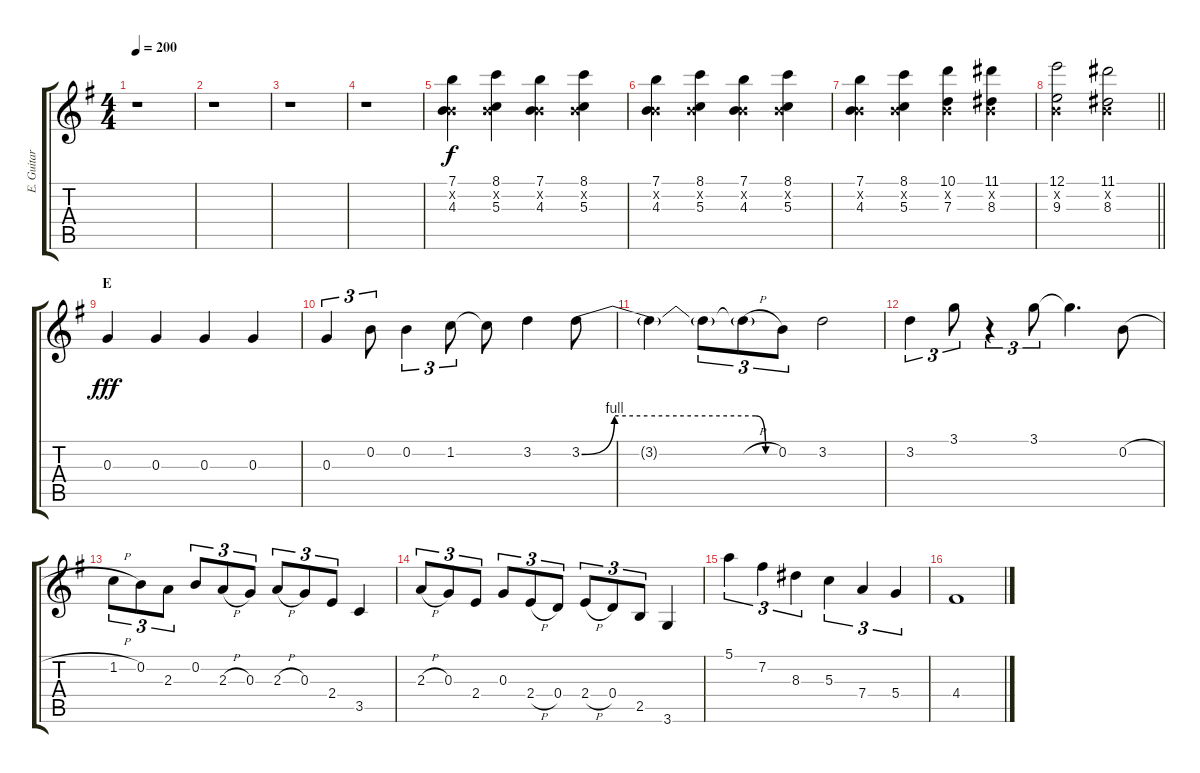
\track ("E. Guitar I" "E. Guitar ") {instrument overdrivenguitar}
\staff {score tabs}
\tuning (E4 B3 G3 D3 A2 E2) {hide}
\ts (4 4)
\tempo 200
\clef g2
\ks g
r.1{dy f} |
r.1 |
r.1 |
r.1 |
(7.1 0.2{x} 4.3).4 (8.1 0.2{x} 5.3).4 (7.1 0.2{x} 4.3).4 (8.1 0.2{x} 5.3).4 |
(7.1 0.2{x} 4.3).4 (8.1 0.2{x} 5.3).4 (7.1 0.2{x} 4.3).4 (8.1 0.2{x} 5.3).4 |
(7.1 0.2{x} 4.3).4 (8.1 0.2{x} 5.3).4 (10.1 0.2{x} 7.3).4 (11.1 0.2{x} 8.3).4 |
\barLineRight lightlight
(12.1 0.2{x} 9.3).2 (11.1 0.2{x} 8.3).2 |
\section ("" "E")
0.3.4{dy fff} 0.3.4 0.3.4 0.3.4 |
0.3.4{tu (3 2)} 0.2.8{tu (3 2)} 0.2.4{tu (3 2)} 1.2.8{tu (3 2)} 1.2{t}.8 3.2.4 3.2{be (custom 0 0 10 4 20 4 53 4 56 0 60 0)}.8 |
3.2{t}.4 3.2{t}.8{tu (3 2)} 3.2{h t}.8{tu (3 2)} 0.2.8{tu (3 2)} 3.2.2 |
3.2.4{tu (3 2)} 3.1.8{tu (3 2)} r.4{tu (3 2)} 3.1.8{tu (3 2)} 3.1{t}.4{d} 0.2{h}.8{balance 0} |
1.2{h}.8{tu (3 2)} 0.2.8{tu (3 2)} 2.3.8{tu (3 2)} 0.2.8{tu (3 2)} 2.3{h}.8{tu (3 2)} 0.3.8{tu (3 2)} 2.3{h}.8{tu (3 2)} 0.3.8{tu (3 2)} 2.4.8{tu (3 2)} 3.5.4 |
2.3{h}.8{tu (3 2) balance 16} 0.3.8{tu (3 2)} 2.4.8{tu (3 2)} 0.3.8{tu (3 2)} 2.4{h}.8{tu (3 2)} 0.4.8{tu (3 2)} 2.4{h}.8{tu (3 2)} 0.4.8{tu (3 2)} 2.5.8{tu (3 2)} 3.6.4 |
5.1.4{tu (3 2) balance 11} 7.2.4{tu (3 2)} 8.3.4{tu (3 2)} 5.3.4{tu (3 2)} 7.4.4{tu (3 2)} 5.4.4{tu (3 2)} |
4.4.1
